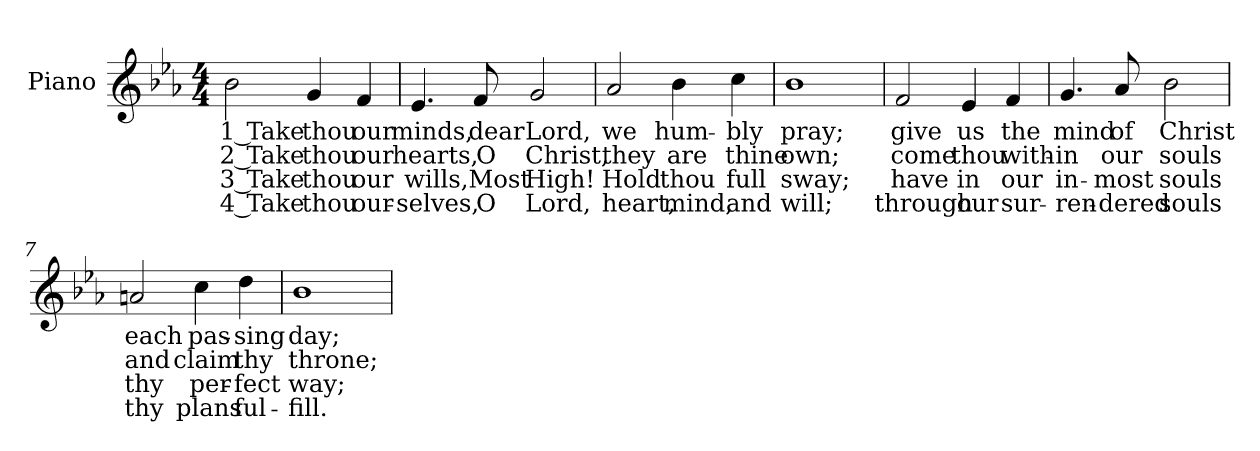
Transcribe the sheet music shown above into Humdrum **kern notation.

**kern	**text	**text	**text	**text
*part1	*part1	*part1	*part1	*part1
*staff1	*staff1	*staff1	*staff1	*staff1
*I"Piano	*	*	*	*
*I'Pno.	*	*	*	*
!!LO:PB:g=z
*clefG2	*	*	*	*
*k[b-e-a-]	*	*	*	*
*E-:	*	*	*	*
*M4/4	*	*	*	*
=1	=1	=1	=1	=1
!	!LO:LY:b:color=#000000	!LO:LY:b:color=#000000	!LO:LY:b:color=#000000	!LO:LY:b:color=#000000
2b-i\	1 Take	2 Take	3 Take	4 Take
!	!LO:LY:b:color=#000000	!LO:LY:b:color=#000000	!LO:LY:b:color=#000000	!LO:LY:b:color=#000000
4gi/	thou	thou	thou	thou
!	!LO:LY:b:color=#000000	!LO:LY:b:color=#000000	!LO:LY:b:color=#000000	!LO:LY:b:color=#000000
4fi/	our	our	our	our-
=2	=2	=2	=2	=2
!	!LO:LY:b:color=#000000	!LO:LY:b:color=#000000	!LO:LY:b:color=#000000	!LO:LY:b:color=#000000
4.e-i/	minds,	hearts,	-wills,	selves,
!	!LO:LY:b:color=#000000	!LO:LY:b:color=#000000	!LO:LY:b:color=#000000	!LO:LY:b:color=#000000
8fi/	dear	O	Most	O
!	!LO:LY:b:color=#000000	!LO:LY:b:color=#000000	!LO:LY:b:color=#000000	!LO:LY:b:color=#000000
2gi/	Lord,	Christ,	High!	Lord,
=3	=3	=3	=3	=3
!	!LO:LY:b:color=#000000	!LO:LY:b:color=#000000	!LO:LY:b:color=#000000	!LO:LY:b:color=#000000
2a-i/	we	they	Hold	heart,
!	!LO:LY:b:color=#000000	!LO:LY:b:color=#000000	!LO:LY:b:color=#000000	!LO:LY:b:color=#000000
4b-i\	hum-	are	thou	mind,
!	!LO:LY:b:color=#000000	!LO:LY:b:color=#000000	!LO:LY:b:color=#000000	!LO:LY:b:color=#000000
4cci\	-bly	thine	full	and
=4	=4	=4	=4	=4
!	!LO:LY:b:color=#000000	!LO:LY:b:color=#000000	!LO:LY:b:color=#000000	!LO:LY:b:color=#000000
1b-i	pray;	own;	sway;	will;
!!LO:LB:g=z
=5	=5	=5	=5	=5
!	!LO:LY:b:color=#000000	!LO:LY:b:color=#000000	!LO:LY:b:color=#000000	!LO:LY:b:color=#000000
2fi/	give	come	have	through
!	!LO:LY:b:color=#000000	!LO:LY:b:color=#000000	!LO:LY:b:color=#000000	!LO:LY:b:color=#000000
4e-i/	us	thou	in	our
!	!LO:LY:b:color=#000000	!LO:LY:b:color=#000000	!LO:LY:b:color=#000000	!LO:LY:b:color=#000000
4fi/	the	with-	our	sur-
=6	=6	=6	=6	=6
!	!LO:LY:b:color=#000000	!LO:LY:b:color=#000000	!LO:LY:b:color=#000000	!LO:LY:b:color=#000000
4.gi/	mind	-in	-in-	-ren-
!	!LO:LY:b:color=#000000	!LO:LY:b:color=#000000	!LO:LY:b:color=#000000	!LO:LY:b:color=#000000
8a-i/	of	our	-most	dered
!	!LO:LY:b:color=#000000	!LO:LY:b:color=#000000	!LO:LY:b:color=#000000	!LO:LY:b:color=#000000
2b-i\	Christ	souls	souls	souls
=7	=7	=7	=7	=7
!	!LO:LY:b:color=#000000	!LO:LY:b:color=#000000	!LO:LY:b:color=#000000	!LO:LY:b:color=#000000
2ani/	each	and	thy	thy
!	!LO:LY:b:color=#000000	!LO:LY:b:color=#000000	!LO:LY:b:color=#000000	!LO:LY:b:color=#000000
4cci\	pas-	claim	per-	-plans
!	!LO:LY:b:color=#000000	!LO:LY:b:color=#000000	!LO:LY:b:color=#000000	!LO:LY:b:color=#000000
4ddi\	-sing	thy	fect	ful-
=8	=8	=8	=8	=8
!	!LO:LY:b:color=#000000	!LO:LY:b:color=#000000	!LO:LY:b:color=#000000	!LO:LY:b:color=#000000
1b-i	day;	throne;	-way;	fill.
=	=	=	=	=
*-	*-	*-	*-	*-
